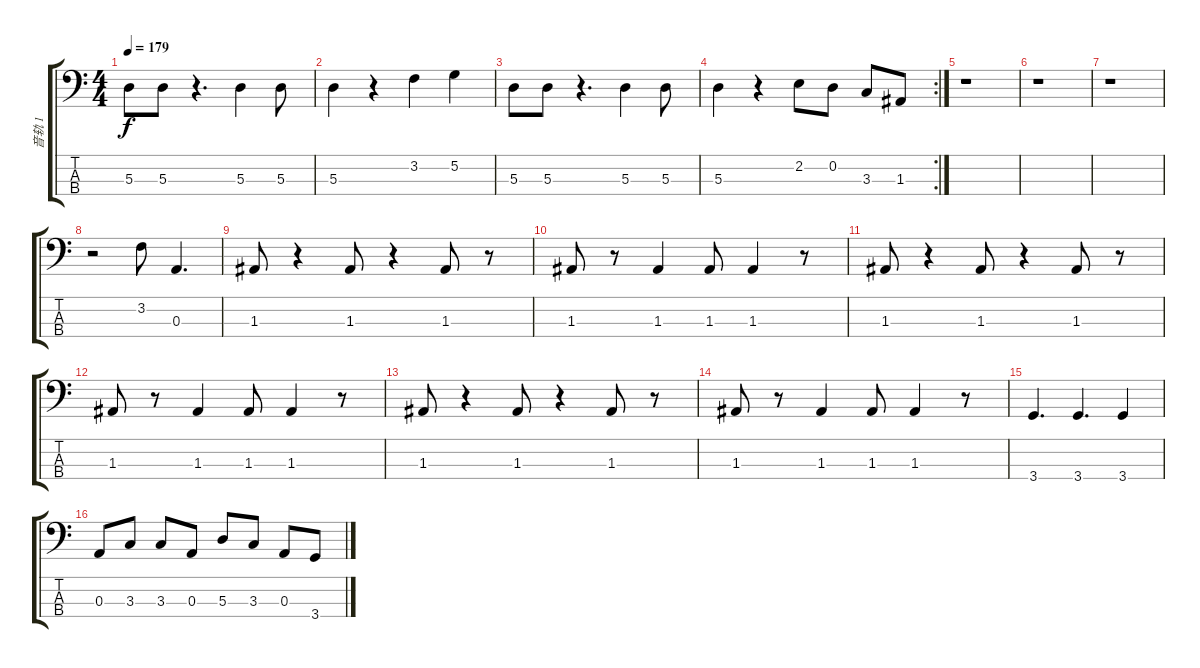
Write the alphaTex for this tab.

\track ("音轨 1" "音轨 1") {instrument electricbassfinger}
\staff {score tabs}
\tuning (G2 D2 A1 E1) {hide}
\ts (4 4)
\tempo 179
\clef f4
\ks c
5.3.8{dy f} 5.3.8 r.4{d} 5.3.4 5.3.8 |
5.3.4 r.4 3.2.4 5.2.4 |
5.3.8 5.3.8 r.4{d} 5.3.4 5.3.8 |
\rc 2
5.3.4 r.4 2.2.8 0.2.8 3.3.8 1.3.8 |
r.1 |
r.1 |
r.1 |
r.2 3.2.8 0.3.4{d} |
1.3.8 r.4 1.3.8 r.4 1.3.8 r.8 |
1.3.8 r.8 1.3.4 1.3.8 1.3.4 r.8 |
1.3.8 r.4 1.3.8 r.4 1.3.8 r.8 |
1.3.8 r.8 1.3.4 1.3.8 1.3.4 r.8 |
1.3.8 r.4 1.3.8 r.4 1.3.8 r.8 |
1.3.8 r.8 1.3.4 1.3.8 1.3.4 r.8 |
3.4.4{d} 3.4.4{d} 3.4.4 |
0.3.8 3.3.8 3.3.8 0.3.8 5.3.8 3.3.8 0.3.8 3.4.8
